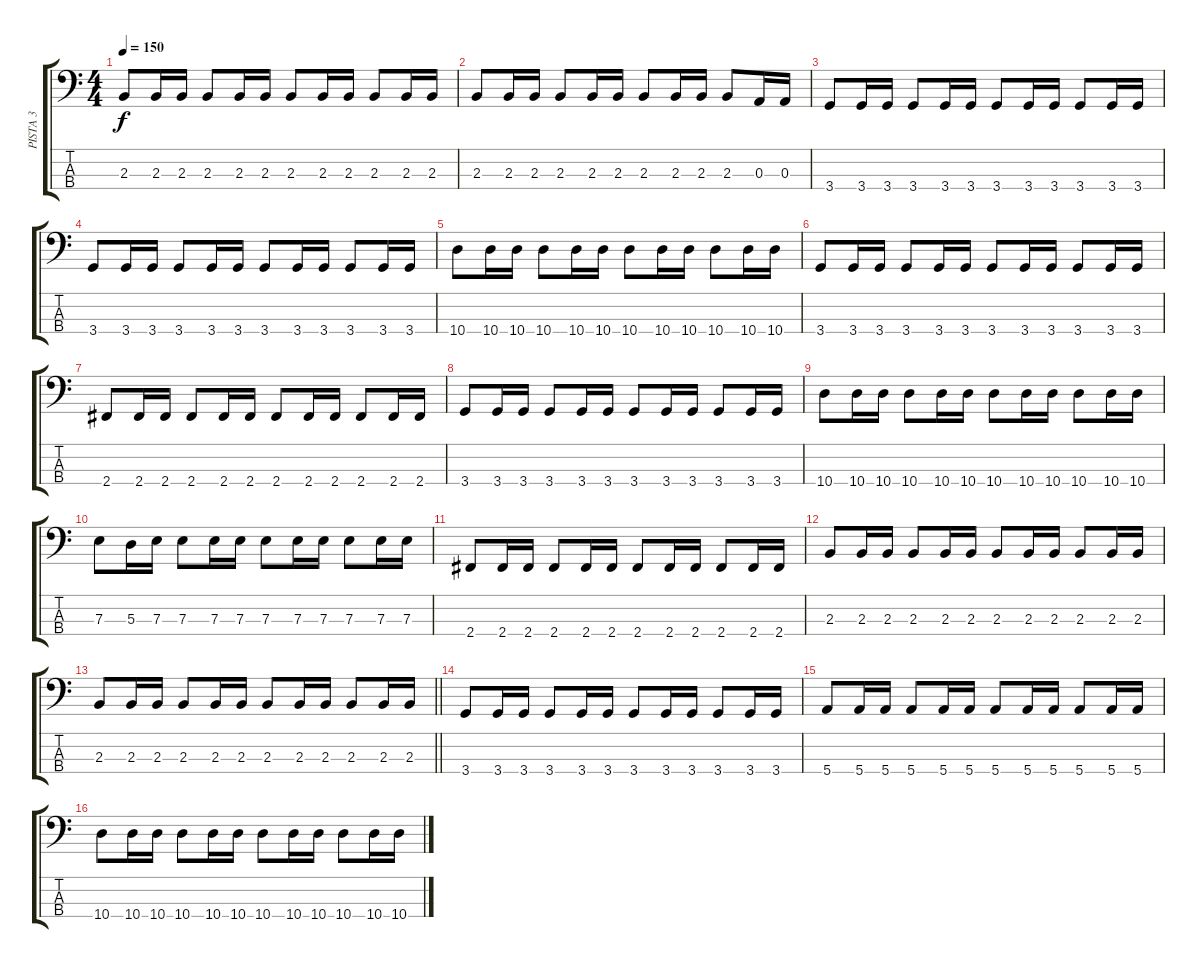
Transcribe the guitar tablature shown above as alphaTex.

\track ("PISTA 3" "PISTA 3") {instrument electricbasspick}
\staff {score tabs}
\tuning (G2 D2 A1 E1) {hide}
\ts (4 4)
\tempo 150
\clef f4
\ks c
2.3.8{dy f} 2.3.16 2.3.16 2.3.8 2.3.16 2.3.16 2.3.8 2.3.16 2.3.16 2.3.8 2.3.16 2.3.16 |
2.3.8 2.3.16 2.3.16 2.3.8 2.3.16 2.3.16 2.3.8 2.3.16 2.3.16 2.3.8 0.3.16 0.3.16 |
3.4.8 3.4.16 3.4.16 3.4.8 3.4.16 3.4.16 3.4.8 3.4.16 3.4.16 3.4.8 3.4.16 3.4.16 |
3.4.8 3.4.16 3.4.16 3.4.8 3.4.16 3.4.16 3.4.8 3.4.16 3.4.16 3.4.8 3.4.16 3.4.16 |
10.4.8 10.4.16 10.4.16 10.4.8 10.4.16 10.4.16 10.4.8 10.4.16 10.4.16 10.4.8 10.4.16 10.4.16 |
3.4.8 3.4.16 3.4.16 3.4.8 3.4.16 3.4.16 3.4.8 3.4.16 3.4.16 3.4.8 3.4.16 3.4.16 |
2.4.8 2.4.16 2.4.16 2.4.8 2.4.16 2.4.16 2.4.8 2.4.16 2.4.16 2.4.8 2.4.16 2.4.16 |
3.4.8 3.4.16 3.4.16 3.4.8 3.4.16 3.4.16 3.4.8 3.4.16 3.4.16 3.4.8 3.4.16 3.4.16 |
10.4.8 10.4.16 10.4.16 10.4.8 10.4.16 10.4.16 10.4.8 10.4.16 10.4.16 10.4.8 10.4.16 10.4.16 |
7.3.8 5.3.16 7.3.16 7.3.8 7.3.16 7.3.16 7.3.8 7.3.16 7.3.16 7.3.8 7.3.16 7.3.16 |
2.4.8 2.4.16 2.4.16 2.4.8 2.4.16 2.4.16 2.4.8 2.4.16 2.4.16 2.4.8 2.4.16 2.4.16 |
2.3.8 2.3.16 2.3.16 2.3.8 2.3.16 2.3.16 2.3.8 2.3.16 2.3.16 2.3.8 2.3.16 2.3.16 |
\barLineRight lightlight
2.3.8 2.3.16 2.3.16 2.3.8 2.3.16 2.3.16 2.3.8 2.3.16 2.3.16 2.3.8 2.3.16 2.3.16 |
3.4.8 3.4.16 3.4.16 3.4.8 3.4.16 3.4.16 3.4.8 3.4.16 3.4.16 3.4.8 3.4.16 3.4.16 |
5.4.8 5.4.16 5.4.16 5.4.8 5.4.16 5.4.16 5.4.8 5.4.16 5.4.16 5.4.8 5.4.16 5.4.16 |
10.4.8 10.4.16 10.4.16 10.4.8 10.4.16 10.4.16 10.4.8 10.4.16 10.4.16 10.4.8 10.4.16 10.4.16
